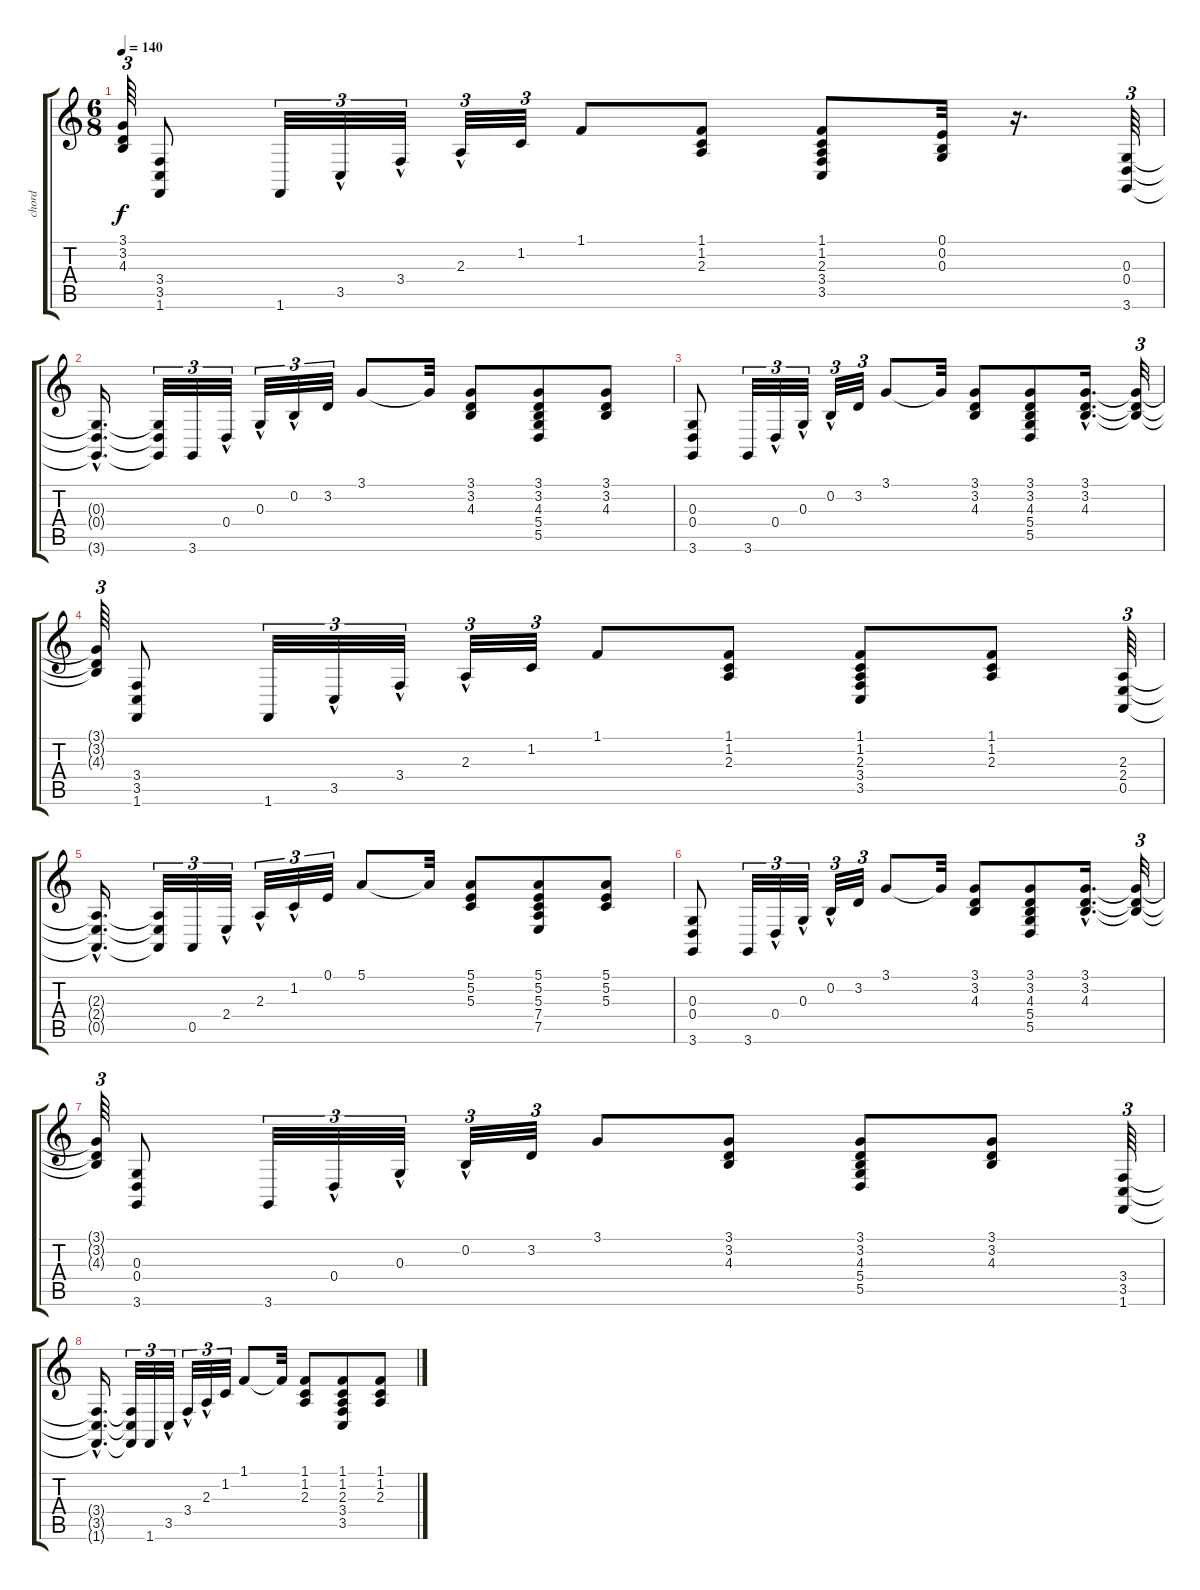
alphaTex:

\track ("chord" "chord") {instrument electricgrandpiano}
\staff {score tabs}
\tuning (E4 B3 G3 D3 A2 E2) {hide}
\ts (6 8)
\tempo 140
\clef g2
\ks c
(3.1{t} 3.2{t} 4.3{t}).64{tu (3 2) dy f} (3.4 3.5 1.6).8 1.6.32{tu (3 2)} 3.5{hac}.32{tu (3 2)} 3.4{hac}.32{tu (3 2)} 2.3{hac}.32{tu (3 2)} 1.2.32{tu (3 2)} 1.1.8 (1.1 1.2 2.3).8 (1.1 1.2 2.3 3.4 3.5).8 (0.1 0.2 0.3).32 r.16{d} (0.3 0.4 3.6).64{tu (3 2)} |
(0.3{hac t} 0.4{hac t} 3.6{hac t}).16{d} (0.3{t} 0.4{t} 3.6{t}).32{tu (3 2)} 3.6.32{tu (3 2)} 0.4{hac}.32{tu (3 2)} 0.3{hac}.32{tu (3 2)} 0.2{hac}.32{tu (3 2)} 3.2.32{tu (3 2)} 3.1.8 3.1{t}.32 (3.1 3.2 4.3).8 (3.1 3.2 4.3 5.4 5.5).8 (3.1 3.2 4.3).8 |
(0.3 0.4 3.6).8 3.6.32{tu (3 2)} 0.4{hac}.32{tu (3 2)} 0.3{hac}.32{tu (3 2)} 0.2{hac}.32{tu (3 2)} 3.2.32{tu (3 2)} 3.1.8 3.1{t}.32 (3.1 3.2 4.3).8 (3.1 3.2 4.3 5.4 5.5).8 (3.1{hac} 3.2{hac} 4.3{hac}).16{d} (3.1{t} 3.2{t} 4.3{t}).32{tu (3 2)} |
(3.1{t} 3.2{t} 4.3{t}).64{tu (3 2)} (3.4 3.5 1.6).8 1.6.32{tu (3 2)} 3.5{hac}.32{tu (3 2)} 3.4{hac}.32{tu (3 2)} 2.3{hac}.32{tu (3 2)} 1.2.32{tu (3 2)} 1.1.8 (1.1 1.2 2.3).8 (1.1 1.2 2.3 3.4 3.5).8 (1.1 1.2 2.3).8 (2.3 2.4 0.5).64{tu (3 2)} |
(2.3{hac t} 2.4{hac t} 0.5{hac t}).16{d} (2.3{t} 2.4{t} 0.5{t}).32{tu (3 2)} 0.5.32{tu (3 2)} 2.4{hac}.32{tu (3 2)} 2.3{hac}.32{tu (3 2)} 1.2{hac}.32{tu (3 2)} 0.1.32{tu (3 2)} 5.1.8 5.1{t}.32 (5.1 5.2 5.3).8 (5.1 5.2 5.3 7.4 7.5).8 (5.1 5.2 5.3).8 |
(0.3 0.4 3.6).8 3.6.32{tu (3 2)} 0.4{hac}.32{tu (3 2)} 0.3{hac}.32{tu (3 2)} 0.2{hac}.32{tu (3 2)} 3.2.32{tu (3 2)} 3.1.8 3.1{t}.32 (3.1 3.2 4.3).8 (3.1 3.2 4.3 5.4 5.5).8 (3.1{hac} 3.2{hac} 4.3{hac}).16{d} (3.1{t} 3.2{t} 4.3{t}).32{tu (3 2)} |
(3.1{t} 3.2{t} 4.3{t}).64{tu (3 2)} (0.3 0.4 3.6).8 3.6.32{tu (3 2)} 0.4{hac}.32{tu (3 2)} 0.3{hac}.32{tu (3 2)} 0.2{hac}.32{tu (3 2)} 3.2.32{tu (3 2)} 3.1.8 (3.1 3.2 4.3).8 (3.1 3.2 4.3 5.4 5.5).8 (3.1 3.2 4.3).8 (3.4 3.5 1.6).64{tu (3 2)} |
(3.4{hac t} 3.5{hac t} 1.6{hac t}).16{d} (3.4{t} 3.5{t} 1.6{t}).32{tu (3 2)} 1.6.32{tu (3 2)} 3.5{hac}.32{tu (3 2)} 3.4{hac}.32{tu (3 2)} 2.3{hac}.32{tu (3 2)} 1.2.32{tu (3 2)} 1.1.8 1.1{t}.32 (1.1 1.2 2.3).8 (1.1 1.2 2.3 3.4 3.5).8 (1.1 1.2 2.3).8
